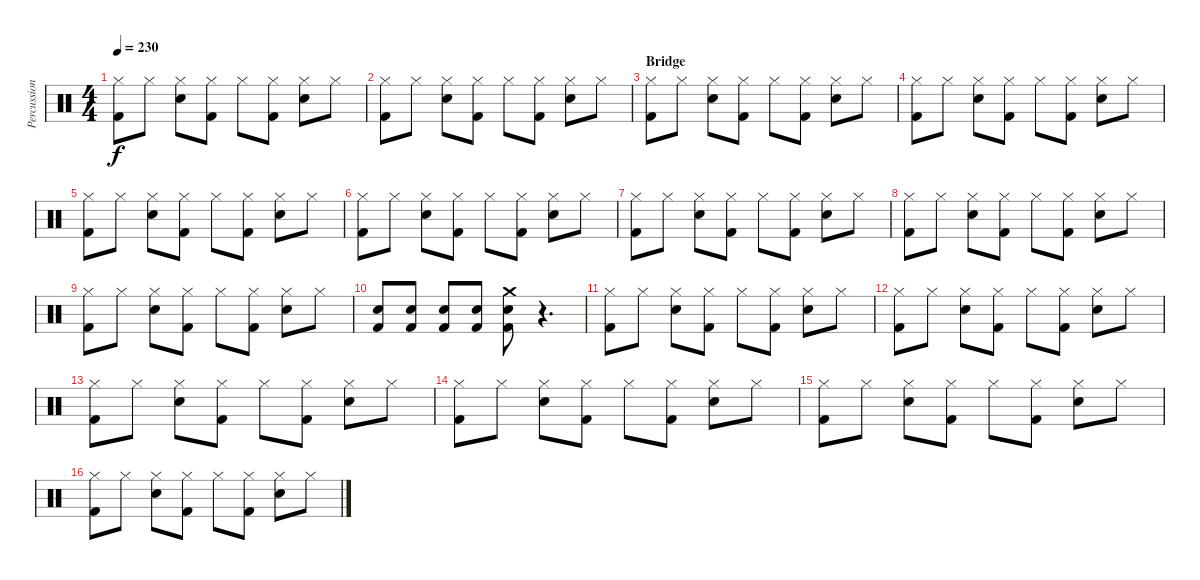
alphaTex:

\track ("Percussion" "Percussion") {instrument percussion}
\staff {score}
\articulation defaults
\ts (4 4)
\tempo 230
\clef neutral
\ks c
("Kick (hit) 2" "Hi-Hat (closed)").8{dy f} "Hi-Hat (closed)".8 ("Snare (hit) 2" "Hi-Hat (closed)").8 ("Kick (hit) 2" "Hi-Hat (closed)").8 "Hi-Hat (closed)".8 ("Kick (hit) 2" "Hi-Hat (closed)").8 ("Snare (hit) 2" "Hi-Hat (closed)").8 "Hi-Hat (closed)".8 |
("Kick (hit) 2" "Hi-Hat (closed)").8 "Hi-Hat (closed)".8 ("Snare (hit) 2" "Hi-Hat (closed)").8 ("Kick (hit) 2" "Hi-Hat (closed)").8 "Hi-Hat (closed)".8 ("Kick (hit) 2" "Hi-Hat (closed)").8 ("Snare (hit) 2" "Hi-Hat (closed)").8 "Hi-Hat (closed)".8 |
\section ("" "Bridge")
("Kick (hit) 2" "Hi-Hat (closed)").8 "Hi-Hat (closed)".8 ("Snare (hit) 2" "Hi-Hat (closed)").8 ("Kick (hit) 2" "Hi-Hat (closed)").8 "Hi-Hat (closed)".8 ("Kick (hit) 2" "Hi-Hat (closed)").8 ("Snare (hit) 2" "Hi-Hat (closed)").8 "Hi-Hat (closed)".8 |
("Kick (hit) 2" "Hi-Hat (closed)").8 "Hi-Hat (closed)".8 ("Snare (hit) 2" "Hi-Hat (closed)").8 ("Kick (hit) 2" "Hi-Hat (closed)").8 "Hi-Hat (closed)".8 ("Kick (hit) 2" "Hi-Hat (closed)").8 ("Snare (hit) 2" "Hi-Hat (closed)").8 "Hi-Hat (closed)".8 |
("Kick (hit) 2" "Hi-Hat (closed)").8 "Hi-Hat (closed)".8 ("Snare (hit) 2" "Hi-Hat (closed)").8 ("Kick (hit) 2" "Hi-Hat (closed)").8 "Hi-Hat (closed)".8 ("Kick (hit) 2" "Hi-Hat (closed)").8 ("Snare (hit) 2" "Hi-Hat (closed)").8 "Hi-Hat (closed)".8 |
("Kick (hit) 2" "Hi-Hat (closed)").8 "Hi-Hat (closed)".8 ("Snare (hit) 2" "Hi-Hat (closed)").8 ("Kick (hit) 2" "Hi-Hat (closed)").8 "Hi-Hat (closed)".8 ("Kick (hit) 2" "Hi-Hat (closed)").8 ("Snare (hit) 2" "Hi-Hat (closed)").8 "Hi-Hat (closed)".8 |
("Kick (hit) 2" "Hi-Hat (closed)").8 "Hi-Hat (closed)".8 ("Snare (hit) 2" "Hi-Hat (closed)").8 ("Kick (hit) 2" "Hi-Hat (closed)").8 "Hi-Hat (closed)".8 ("Kick (hit) 2" "Hi-Hat (closed)").8 ("Snare (hit) 2" "Hi-Hat (closed)").8 "Hi-Hat (closed)".8 |
("Kick (hit) 2" "Hi-Hat (closed)").8 "Hi-Hat (closed)".8 ("Snare (hit) 2" "Hi-Hat (closed)").8 ("Kick (hit) 2" "Hi-Hat (closed)").8 "Hi-Hat (closed)".8 ("Kick (hit) 2" "Hi-Hat (closed)").8 ("Snare (hit) 2" "Hi-Hat (closed)").8 "Hi-Hat (closed)".8 |
("Kick (hit) 2" "Hi-Hat (closed)").8 "Hi-Hat (closed)".8 ("Snare (hit) 2" "Hi-Hat (closed)").8 ("Kick (hit) 2" "Hi-Hat (closed)").8 "Hi-Hat (closed)".8 ("Kick (hit) 2" "Hi-Hat (closed)").8 ("Snare (hit) 2" "Hi-Hat (closed)").8 "Hi-Hat (closed)".8 |
("Kick (hit) 2" "Snare (hit) 2").8 ("Kick (hit) 2" "Snare (hit) 2").8 ("Kick (hit) 2" "Snare (hit) 2").8 ("Kick (hit) 2" "Snare (hit) 2").8 ("Kick (hit) 2" "Snare (hit) 2" "Crash medium (hit)").8 r.4{d} |
("Kick (hit) 2" "Hi-Hat (closed)").8 "Hi-Hat (closed)".8 ("Snare (hit) 2" "Hi-Hat (closed)").8 ("Kick (hit) 2" "Hi-Hat (closed)").8 "Hi-Hat (closed)".8 ("Kick (hit) 2" "Hi-Hat (closed)").8 ("Snare (hit) 2" "Hi-Hat (closed)").8 "Hi-Hat (closed)".8 |
("Kick (hit) 2" "Hi-Hat (closed)").8 "Hi-Hat (closed)".8 ("Snare (hit) 2" "Hi-Hat (closed)").8 ("Kick (hit) 2" "Hi-Hat (closed)").8 "Hi-Hat (closed)".8 ("Kick (hit) 2" "Hi-Hat (closed)").8 ("Snare (hit) 2" "Hi-Hat (closed)").8 "Hi-Hat (closed)".8 |
("Kick (hit) 2" "Hi-Hat (closed)").8 "Hi-Hat (closed)".8 ("Snare (hit) 2" "Hi-Hat (closed)").8 ("Kick (hit) 2" "Hi-Hat (closed)").8 "Hi-Hat (closed)".8 ("Kick (hit) 2" "Hi-Hat (closed)").8 ("Snare (hit) 2" "Hi-Hat (closed)").8 "Hi-Hat (closed)".8 |
("Kick (hit) 2" "Hi-Hat (closed)").8 "Hi-Hat (closed)".8 ("Snare (hit) 2" "Hi-Hat (closed)").8 ("Kick (hit) 2" "Hi-Hat (closed)").8 "Hi-Hat (closed)".8 ("Kick (hit) 2" "Hi-Hat (closed)").8 ("Snare (hit) 2" "Hi-Hat (closed)").8 "Hi-Hat (closed)".8 |
("Kick (hit) 2" "Hi-Hat (closed)").8 "Hi-Hat (closed)".8 ("Snare (hit) 2" "Hi-Hat (closed)").8 ("Kick (hit) 2" "Hi-Hat (closed)").8 "Hi-Hat (closed)".8 ("Kick (hit) 2" "Hi-Hat (closed)").8 ("Snare (hit) 2" "Hi-Hat (closed)").8 "Hi-Hat (closed)".8 |
("Kick (hit) 2" "Hi-Hat (closed)").8 "Hi-Hat (closed)".8 ("Snare (hit) 2" "Hi-Hat (closed)").8 ("Kick (hit) 2" "Hi-Hat (closed)").8 "Hi-Hat (closed)".8 ("Kick (hit) 2" "Hi-Hat (closed)").8 ("Snare (hit) 2" "Hi-Hat (closed)").8 "Hi-Hat (closed)".8
